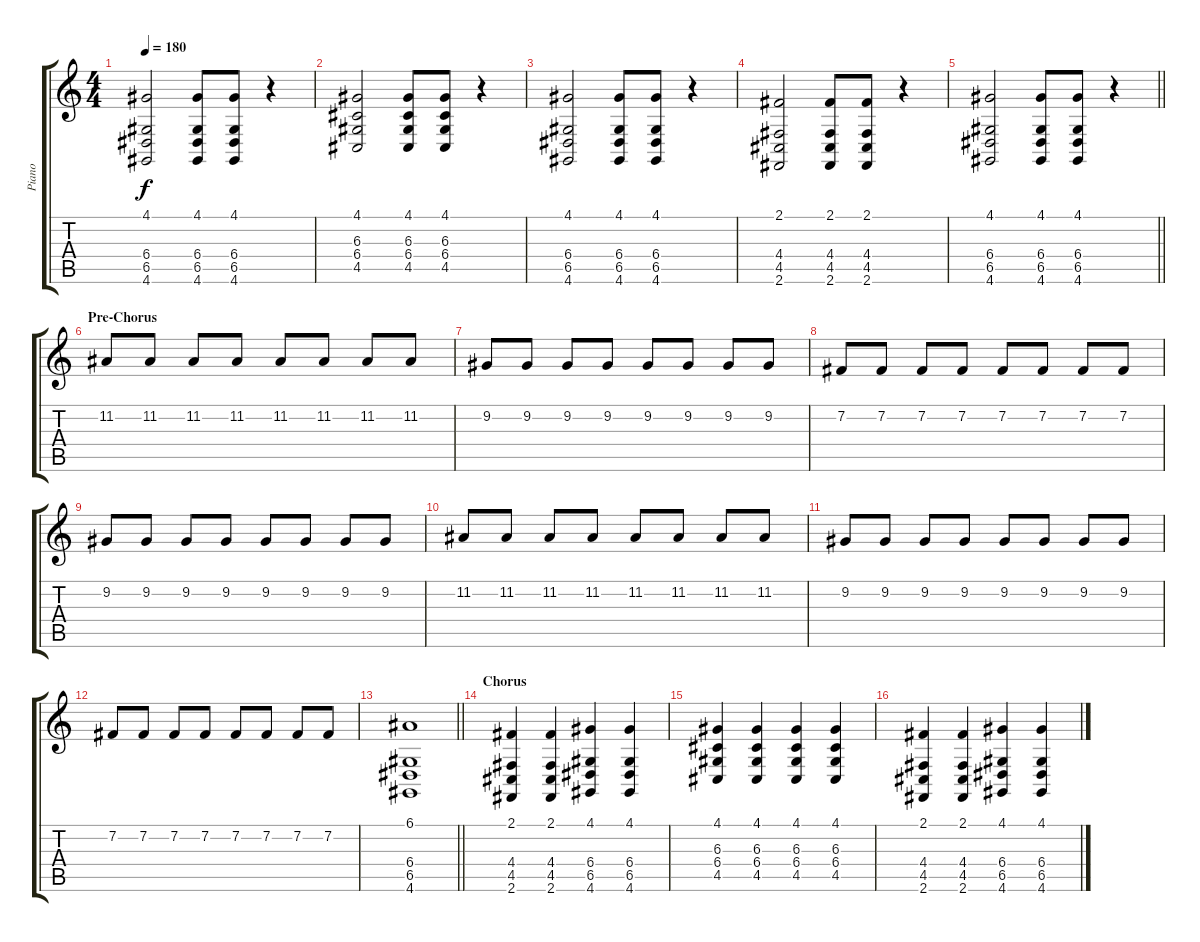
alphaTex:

\track ("Piano" "Piano") {instrument brightacousticpiano}
\staff {score tabs}
\tuning (E4 B3 G3 D3 A2 E2) {hide}
\ts (4 4)
\tempo 180
\clef g2
\ks c
(4.1 6.4 6.5 4.6).2{dy f} (4.1 6.4 6.5 4.6).8 (4.1 6.4 6.5 4.6).8 r.4 |
(4.1 6.3 6.4 4.5).2 (4.1 6.3 6.4 4.5).8 (4.1 6.3 6.4 4.5).8 r.4 |
(4.1 6.4 6.5 4.6).2 (4.1 6.4 6.5 4.6).8 (4.1 6.4 6.5 4.6).8 r.4 |
(2.1 4.4 4.5 2.6).2 (2.1 4.4 4.5 2.6).8 (2.1 4.4 4.5 2.6).8 r.4 |
\barLineRight lightlight
(4.1 6.4 6.5 4.6).2 (4.1 6.4 6.5 4.6).8 (4.1 6.4 6.5 4.6).8 r.4 |
\section ("" "Pre-Chorus")
11.2.8 11.2.8 11.2.8 11.2.8 11.2.8 11.2.8 11.2.8 11.2.8 |
9.2.8 9.2.8 9.2.8 9.2.8 9.2.8 9.2.8 9.2.8 9.2.8 |
7.2.8 7.2.8 7.2.8 7.2.8 7.2.8 7.2.8 7.2.8 7.2.8 |
9.2.8 9.2.8 9.2.8 9.2.8 9.2.8 9.2.8 9.2.8 9.2.8 |
11.2.8 11.2.8 11.2.8 11.2.8 11.2.8 11.2.8 11.2.8 11.2.8 |
9.2.8 9.2.8 9.2.8 9.2.8 9.2.8 9.2.8 9.2.8 9.2.8 |
7.2.8 7.2.8 7.2.8 7.2.8 7.2.8 7.2.8 7.2.8 7.2.8 |
\barLineRight lightlight
(6.1 6.4 6.5 4.6).1 |
\section ("" "Chorus")
(2.1 4.4 4.5 2.6).4 (2.1 4.4 4.5 2.6).4 (4.1 6.4 6.5 4.6).4 (4.1 6.4 6.5 4.6).4 |
(4.1 6.3 6.4 4.5).4 (4.1 6.3 6.4 4.5).4 (4.1 6.3 6.4 4.5).4 (4.1 6.3 6.4 4.5).4 |
(2.1 4.4 4.5 2.6).4 (2.1 4.4 4.5 2.6).4 (4.1 6.4 6.5 4.6).4 (4.1 6.4 6.5 4.6).4
